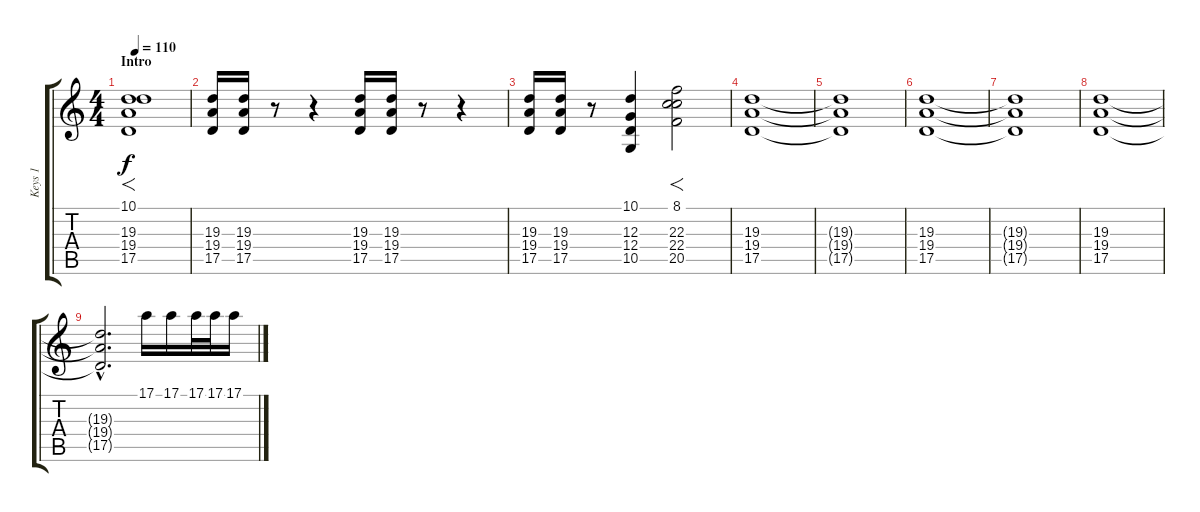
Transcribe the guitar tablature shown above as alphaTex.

\track ("Keys 1" "Keys 1") {instrument choiraahs}
\staff {score tabs}
\tuning (E4 B3 G3 D3 A2 E2) {hide}
\ts (4 4)
\section ("" "Intro")
\tempo 110
\clef g2
\ks c
(10.1 19.3 19.4 17.5).1{f dy f instrument choiraahs} |
(19.3 19.4 17.5).16 (19.3 19.4 17.5).16 r.8 r.4 (19.3 19.4 17.5).16 (19.3 19.4 17.5).16 r.8 r.4 |
(19.3 19.4 17.5).16 (19.3 19.4 17.5).16 r.8 (10.1 12.3 12.4 10.5).4 (8.1 22.3 22.4 20.5).2{f} |
(19.3 19.4 17.5).1 |
(19.3{t} 19.4{t} 17.5{t}).1 |
(19.3 19.4 17.5).1 |
(19.3{t} 19.4{t} 17.5{t}).1 |
(19.3 19.4 17.5).1 |
(19.3{hac t} 19.4{hac t} 17.5{hac t}).2{d} 17.1.16 17.1.16 17.1.32 17.1.32 17.1.16
